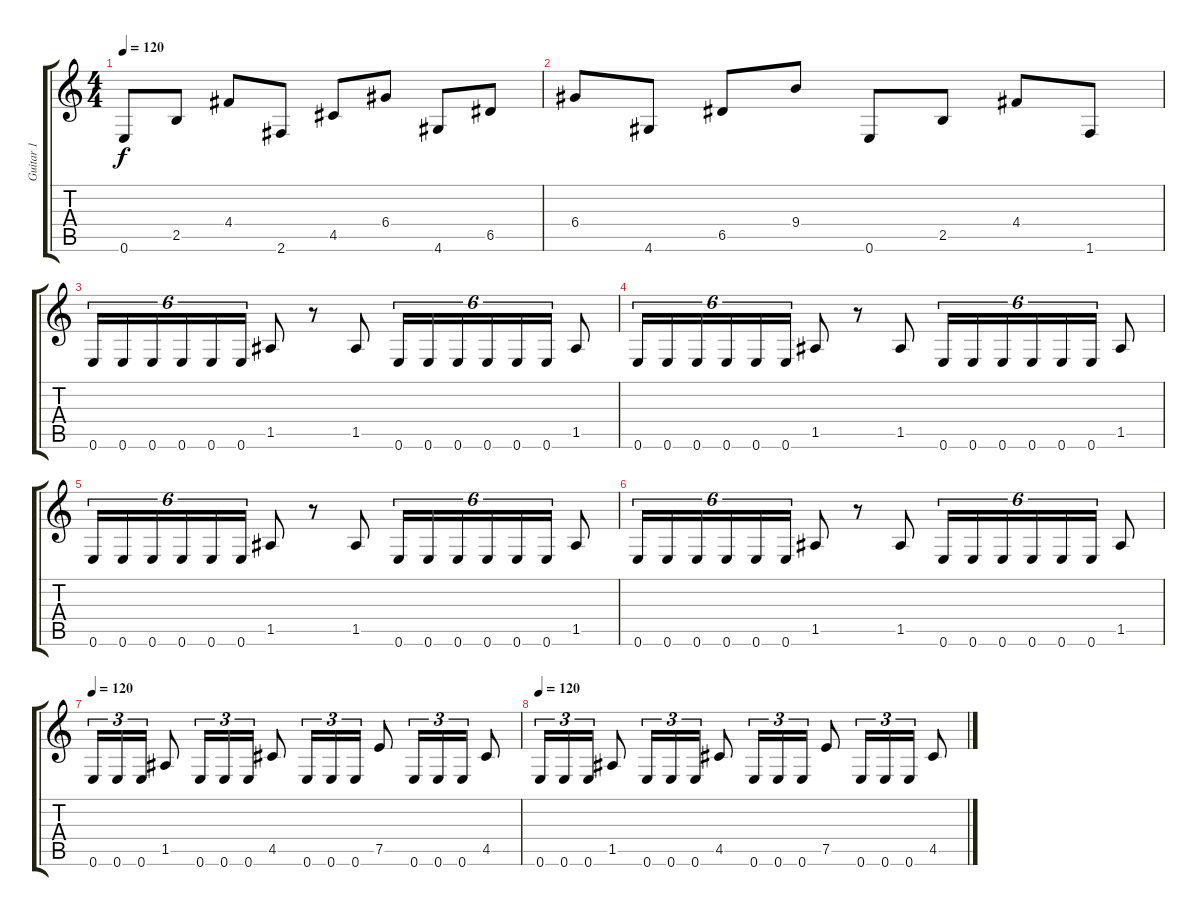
\track ("Guitar 1" "Guitar 1") {instrument distortionguitar}
\staff {score tabs}
\tuning (E4 B3 G3 D3 A2 E2) {hide}
\ts (4 4)
\tempo 120
\clef g2
\ks c
0.6.8{dy f} 2.5.8 4.4.8 2.6.8 4.5.8 6.4.8 4.6.8 6.5.8 |
6.4.8 4.6.8 6.5.8 9.4.8 0.6.8 2.5.8 4.4.8 1.6.8 |
0.6.16{tu (6 4)} 0.6.16{tu (6 4)} 0.6.16{tu (6 4)} 0.6.16{tu (6 4)} 0.6.16{tu (6 4)} 0.6.16{tu (6 4)} 1.5.8 r.8 1.5.8 0.6.16{tu (6 4)} 0.6.16{tu (6 4)} 0.6.16{tu (6 4)} 0.6.16{tu (6 4)} 0.6.16{tu (6 4)} 0.6.16{tu (6 4)} 1.5.8 |
0.6.16{tu (6 4)} 0.6.16{tu (6 4)} 0.6.16{tu (6 4)} 0.6.16{tu (6 4)} 0.6.16{tu (6 4)} 0.6.16{tu (6 4)} 1.5.8 r.8 1.5.8 0.6.16{tu (6 4)} 0.6.16{tu (6 4)} 0.6.16{tu (6 4)} 0.6.16{tu (6 4)} 0.6.16{tu (6 4)} 0.6.16{tu (6 4)} 1.5.8 |
0.6.16{tu (6 4)} 0.6.16{tu (6 4)} 0.6.16{tu (6 4)} 0.6.16{tu (6 4)} 0.6.16{tu (6 4)} 0.6.16{tu (6 4)} 1.5.8 r.8 1.5.8 0.6.16{tu (6 4)} 0.6.16{tu (6 4)} 0.6.16{tu (6 4)} 0.6.16{tu (6 4)} 0.6.16{tu (6 4)} 0.6.16{tu (6 4)} 1.5.8 |
0.6.16{tu (6 4)} 0.6.16{tu (6 4)} 0.6.16{tu (6 4)} 0.6.16{tu (6 4)} 0.6.16{tu (6 4)} 0.6.16{tu (6 4)} 1.5.8 r.8 1.5.8 0.6.16{tu (6 4)} 0.6.16{tu (6 4)} 0.6.16{tu (6 4)} 0.6.16{tu (6 4)} 0.6.16{tu (6 4)} 0.6.16{tu (6 4)} 1.5.8 |
\tempo 120
0.6.16{tu (3 2)} 0.6.16{tu (3 2)} 0.6.16{tu (3 2)} 1.5.8 0.6.16{tu (3 2)} 0.6.16{tu (3 2)} 0.6.16{tu (3 2)} 4.5.8 0.6.16{tu (3 2)} 0.6.16{tu (3 2)} 0.6.16{tu (3 2)} 7.5.8 0.6.16{tu (3 2)} 0.6.16{tu (3 2)} 0.6.16{tu (3 2)} 4.5.8 |
\tempo 120
0.6.16{tu (3 2)} 0.6.16{tu (3 2)} 0.6.16{tu (3 2)} 1.5.8 0.6.16{tu (3 2)} 0.6.16{tu (3 2)} 0.6.16{tu (3 2)} 4.5.8 0.6.16{tu (3 2)} 0.6.16{tu (3 2)} 0.6.16{tu (3 2)} 7.5.8 0.6.16{tu (3 2)} 0.6.16{tu (3 2)} 0.6.16{tu (3 2)} 4.5.8
